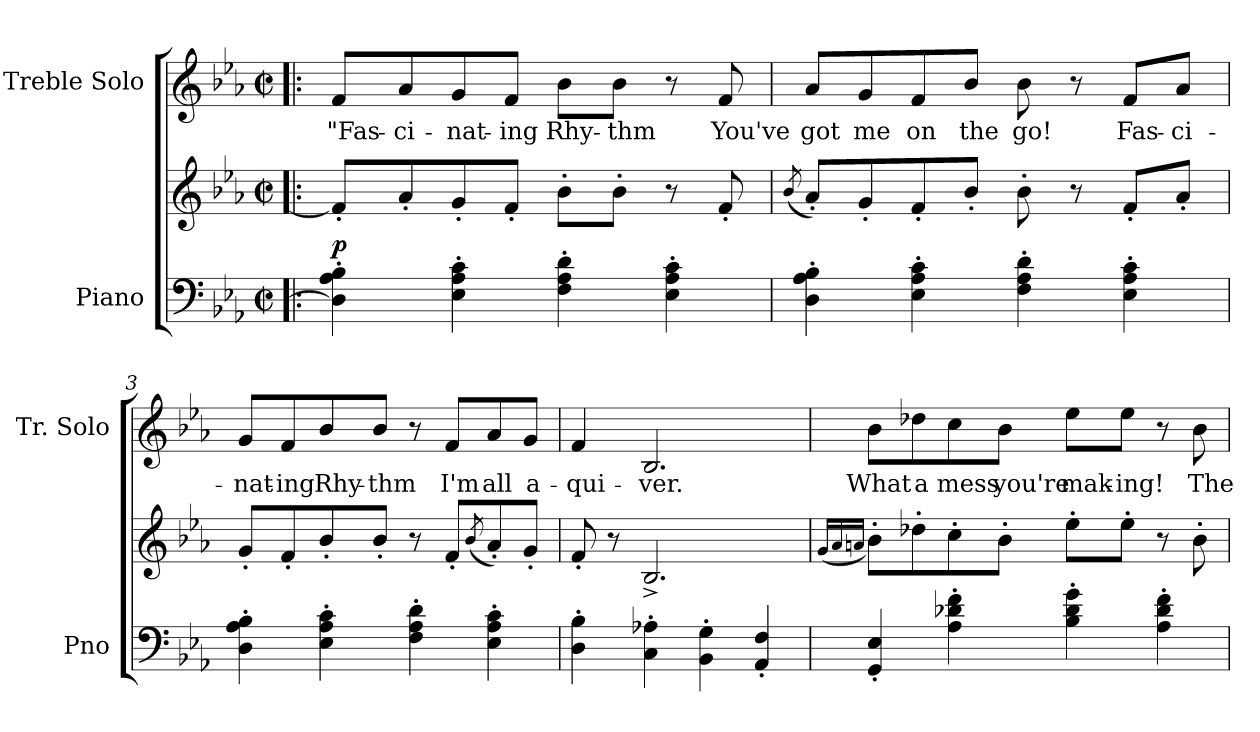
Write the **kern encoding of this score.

**kern	**kern	**dynam	**kern	**text
*part2	*part2	*part2	*part1	*part1
*staff3	*staff2	*staff2/3	*staff1	*staff1
*I"Piano	*	*	*I"Treble Solo	*
*I'Pno	*	*	*I'Tr. Solo	*
*clefF4	*clefG2	*	*clefG2	*
*k[b-e-a-]	*k[b-e-a-]	*	*k[b-e-a-]	*
*E-:	*E-:	*	*E-:	*
*M4/4	*M4/4	*	*M4/4	*
*met(c|)	*met(c|)	*	*met(c|)	*
=1!|:	=1!|:	=1!|:	=1!|:	=1!|:
4D]' 4A-' 4B-'	8f'L]	p	8fL	"Fas-
.	8a-'	.	8a-	-ci-
4E-' 4A-' 4c'	8g'	.	8g	-nat-
.	8f'J	.	8fJ	-ing
4F' 4A-' 4d'	8b-'L	.	8b-L	Rhy-
.	8b-'J	.	8b-J	-thm
4E-' 4A-' 4c'	8r	.	8r	.
.	8f'	.	8f	You've
=2	=2	=2	=2	=2
.	(<8qb-/	.	.	.
4D' 4A-' 4B-'	8a-'L)	.	8a-L	got
.	8g'	.	8g	me
4E-' 4A-' 4c'	8f'	.	8f	on
.	8b-'J	.	8b-J	the
4F' 4A-' 4d'	8b-'	.	8b-	go!
.	8r	.	8r	.
4E-' 4A-' 4c'	8f'L	.	8fL	Fas-
.	8a-'J	.	8a-J	-ci-
=3	=3	=3	=3	=3
4D' 4A-' 4B-'	8g'L	.	8gL	-nat-
.	8f'	.	8f	-ing
4E-' 4A-' 4c'	8b-'	.	8b-	Rhy-
.	8b-'J	.	8b-J	-thm
4F' 4A-' 4d'	8r	.	8r	.
.	8f'L	.	8fL	I'm
.	(<8qb-/	.	.	.
4E-' 4A-' 4c'	8a-')	.	8a-	all
.	8g'J	.	8gJ	a-
=4	=4	=4	=4	=4
4D' 4B-'	8f'	.	4f	-qui-
.	8r	.	.	.
4C' 4A-X'	2.B-^	.	2.B-	-ver.
4BB-' 4G'	.	.	.	.
4AA-' 4F'	.	.	.	.
=5	=5	=5	=5	=5
.	(<16qqg/LL	.	.	.
.	16qqa-/	.	.	.
.	16qqan/JJ	.	.	.
4GG' 4E-'	8b-'L)	.	8b-L	What
.	8dd-X'	.	8dd-X	a
4A-' 4d-X' 4f'	8cc'	.	8cc	mess
.	8b-'J	.	8b-J	you're
4B-' 4d-' 4g'	8ee-'L	.	8ee-L	mak-
.	8ee-'J	.	8ee-J	-ing!
4A-' 4d-' 4f'	8r	.	8r	.
.	8b-'	.	8b-	The
=	=	=	=	=
*-	*-	*-	*-	*-
